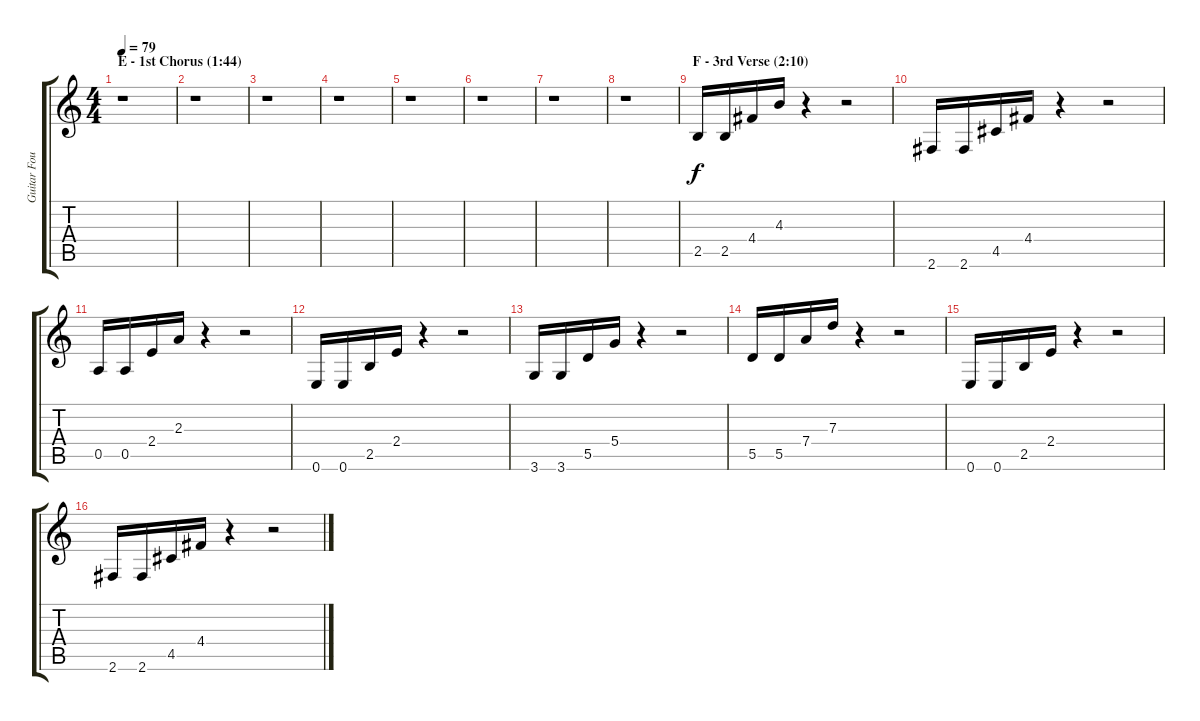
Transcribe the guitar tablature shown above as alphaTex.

\track ("Guitar Four" "Guitar Fou") {instrument distortionguitar}
\staff {score tabs}
\tuning (E4 B3 G3 D3 A2 E2) {hide}
\ts (4 4)
\section ("" "E - 1st Chorus (1:44)")
\tempo 79
\clef g2
\ks c
r.1{dy f} |
r.1 |
r.1 |
r.1 |
r.1 |
r.1 |
r.1 |
r.1 |
\section ("" "F - 3rd Verse (2:10)")
2.5.16 2.5.16 4.4.16 4.3.16 r.4 r.2 |
2.6.16 2.6.16 4.5.16 4.4.16 r.4 r.2 |
0.5.16 0.5.16 2.4.16 2.3.16 r.4 r.2 |
0.6.16 0.6.16 2.5.16 2.4.16 r.4 r.2 |
3.6.16 3.6.16 5.5.16 5.4.16 r.4 r.2 |
5.5.16 5.5.16 7.4.16 7.3.16 r.4 r.2 |
0.6.16 0.6.16 2.5.16 2.4.16 r.4 r.2 |
2.6.16 2.6.16 4.5.16 4.4.16 r.4 r.2
